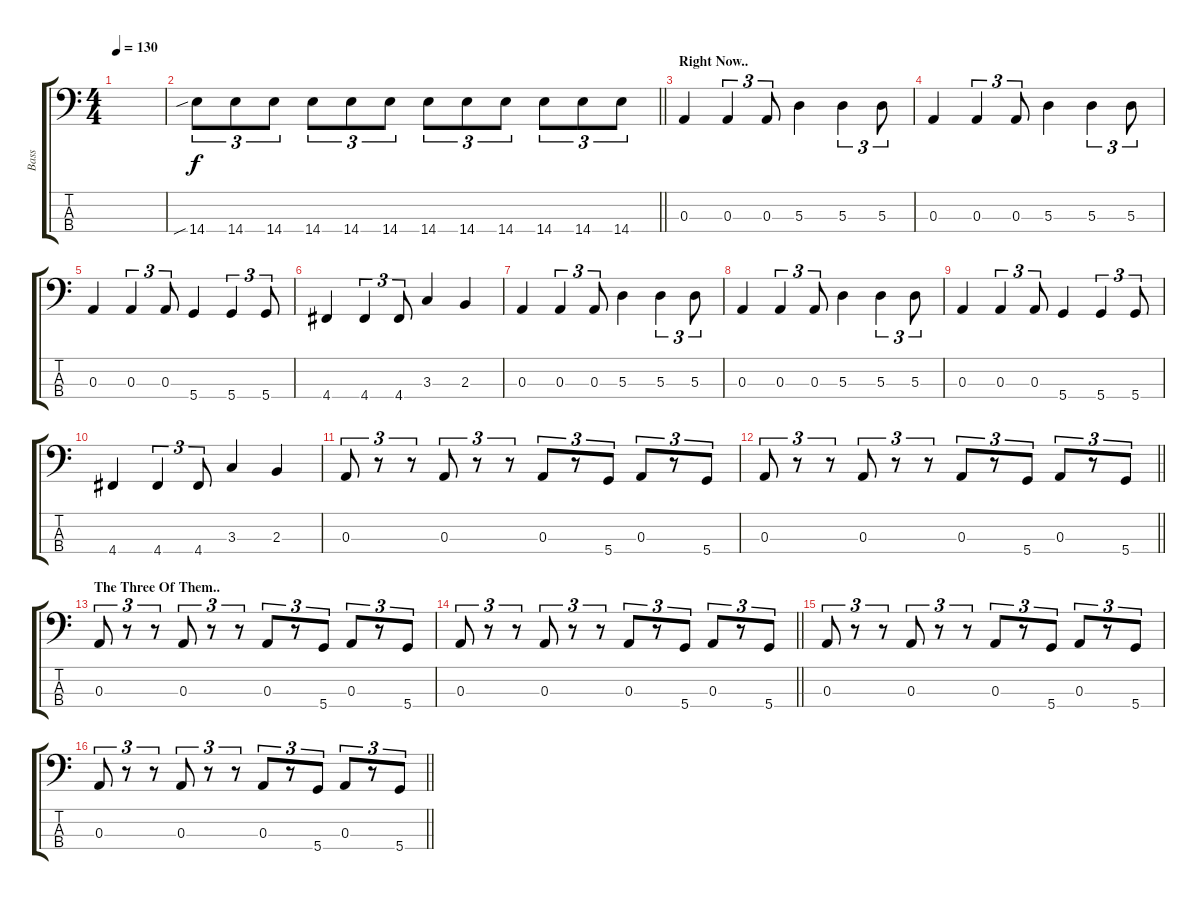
\track ("Bass" "Bass") {instrument electricbassfinger}
\staff {score tabs}
\tuning (G2 D2 A1 D1) {hide}
\ts (4 4)
\tempo 130
\clef f4
\ks c
|
\barLineRight lightlight
14.4{sib}.8{tu (3 2)} 14.4.8{tu (3 2)} 14.4.8{tu (3 2)} 14.4.8{tu (3 2)} 14.4.8{tu (3 2)} 14.4.8{tu (3 2)} 14.4.8{tu (3 2)} 14.4.8{tu (3 2)} 14.4.8{tu (3 2)} 14.4.8{tu (3 2)} 14.4.8{tu (3 2)} 14.4.8{tu (3 2)} |
\section ("" "Right Now..")
0.3.4 0.3.4{tu (3 2)} 0.3.8{tu (3 2)} 5.3.4 5.3.4{tu (3 2)} 5.3.8{tu (3 2)} |
0.3.4 0.3.4{tu (3 2)} 0.3.8{tu (3 2)} 5.3.4 5.3.4{tu (3 2)} 5.3.8{tu (3 2)} |
0.3.4 0.3.4{tu (3 2)} 0.3.8{tu (3 2)} 5.4.4 5.4.4{tu (3 2)} 5.4.8{tu (3 2)} |
4.4.4 4.4.4{tu (3 2)} 4.4.8{tu (3 2)} 3.3.4 2.3.4 |
0.3.4 0.3.4{tu (3 2)} 0.3.8{tu (3 2)} 5.3.4 5.3.4{tu (3 2)} 5.3.8{tu (3 2)} |
0.3.4 0.3.4{tu (3 2)} 0.3.8{tu (3 2)} 5.3.4 5.3.4{tu (3 2)} 5.3.8{tu (3 2)} |
0.3.4 0.3.4{tu (3 2)} 0.3.8{tu (3 2)} 5.4.4 5.4.4{tu (3 2)} 5.4.8{tu (3 2)} |
4.4.4 4.4.4{tu (3 2)} 4.4.8{tu (3 2)} 3.3.4 2.3.4 |
0.3.8{tu (3 2)} r.8{tu (3 2)} r.8{tu (3 2)} 0.3.8{tu (3 2)} r.8{tu (3 2)} r.8{tu (3 2)} 0.3.8{tu (3 2)} r.8{tu (3 2)} 5.4.8{tu (3 2)} 0.3.8{tu (3 2)} r.8{tu (3 2)} 5.4.8{tu (3 2)} |
\barLineRight lightlight
0.3.8{tu (3 2)} r.8{tu (3 2)} r.8{tu (3 2)} 0.3.8{tu (3 2)} r.8{tu (3 2)} r.8{tu (3 2)} 0.3.8{tu (3 2)} r.8{tu (3 2)} 5.4.8{tu (3 2)} 0.3.8{tu (3 2)} r.8{tu (3 2)} 5.4.8{tu (3 2)} |
\section ("" "The Three Of Them..")
0.3.8{tu (3 2)} r.8{tu (3 2)} r.8{tu (3 2)} 0.3.8{tu (3 2)} r.8{tu (3 2)} r.8{tu (3 2)} 0.3.8{tu (3 2)} r.8{tu (3 2)} 5.4.8{tu (3 2)} 0.3.8{tu (3 2)} r.8{tu (3 2)} 5.4.8{tu (3 2)} |
\barLineRight lightlight
0.3.8{tu (3 2)} r.8{tu (3 2)} r.8{tu (3 2)} 0.3.8{tu (3 2)} r.8{tu (3 2)} r.8{tu (3 2)} 0.3.8{tu (3 2)} r.8{tu (3 2)} 5.4.8{tu (3 2)} 0.3.8{tu (3 2)} r.8{tu (3 2)} 5.4.8{tu (3 2)} |
0.3.8{tu (3 2)} r.8{tu (3 2)} r.8{tu (3 2)} 0.3.8{tu (3 2)} r.8{tu (3 2)} r.8{tu (3 2)} 0.3.8{tu (3 2)} r.8{tu (3 2)} 5.4.8{tu (3 2)} 0.3.8{tu (3 2)} r.8{tu (3 2)} 5.4.8{tu (3 2)} |
\barLineRight lightlight
0.3.8{tu (3 2)} r.8{tu (3 2)} r.8{tu (3 2)} 0.3.8{tu (3 2)} r.8{tu (3 2)} r.8{tu (3 2)} 0.3.8{tu (3 2)} r.8{tu (3 2)} 5.4.8{tu (3 2)} 0.3.8{tu (3 2)} r.8{tu (3 2)} 5.4.8{tu (3 2)}
